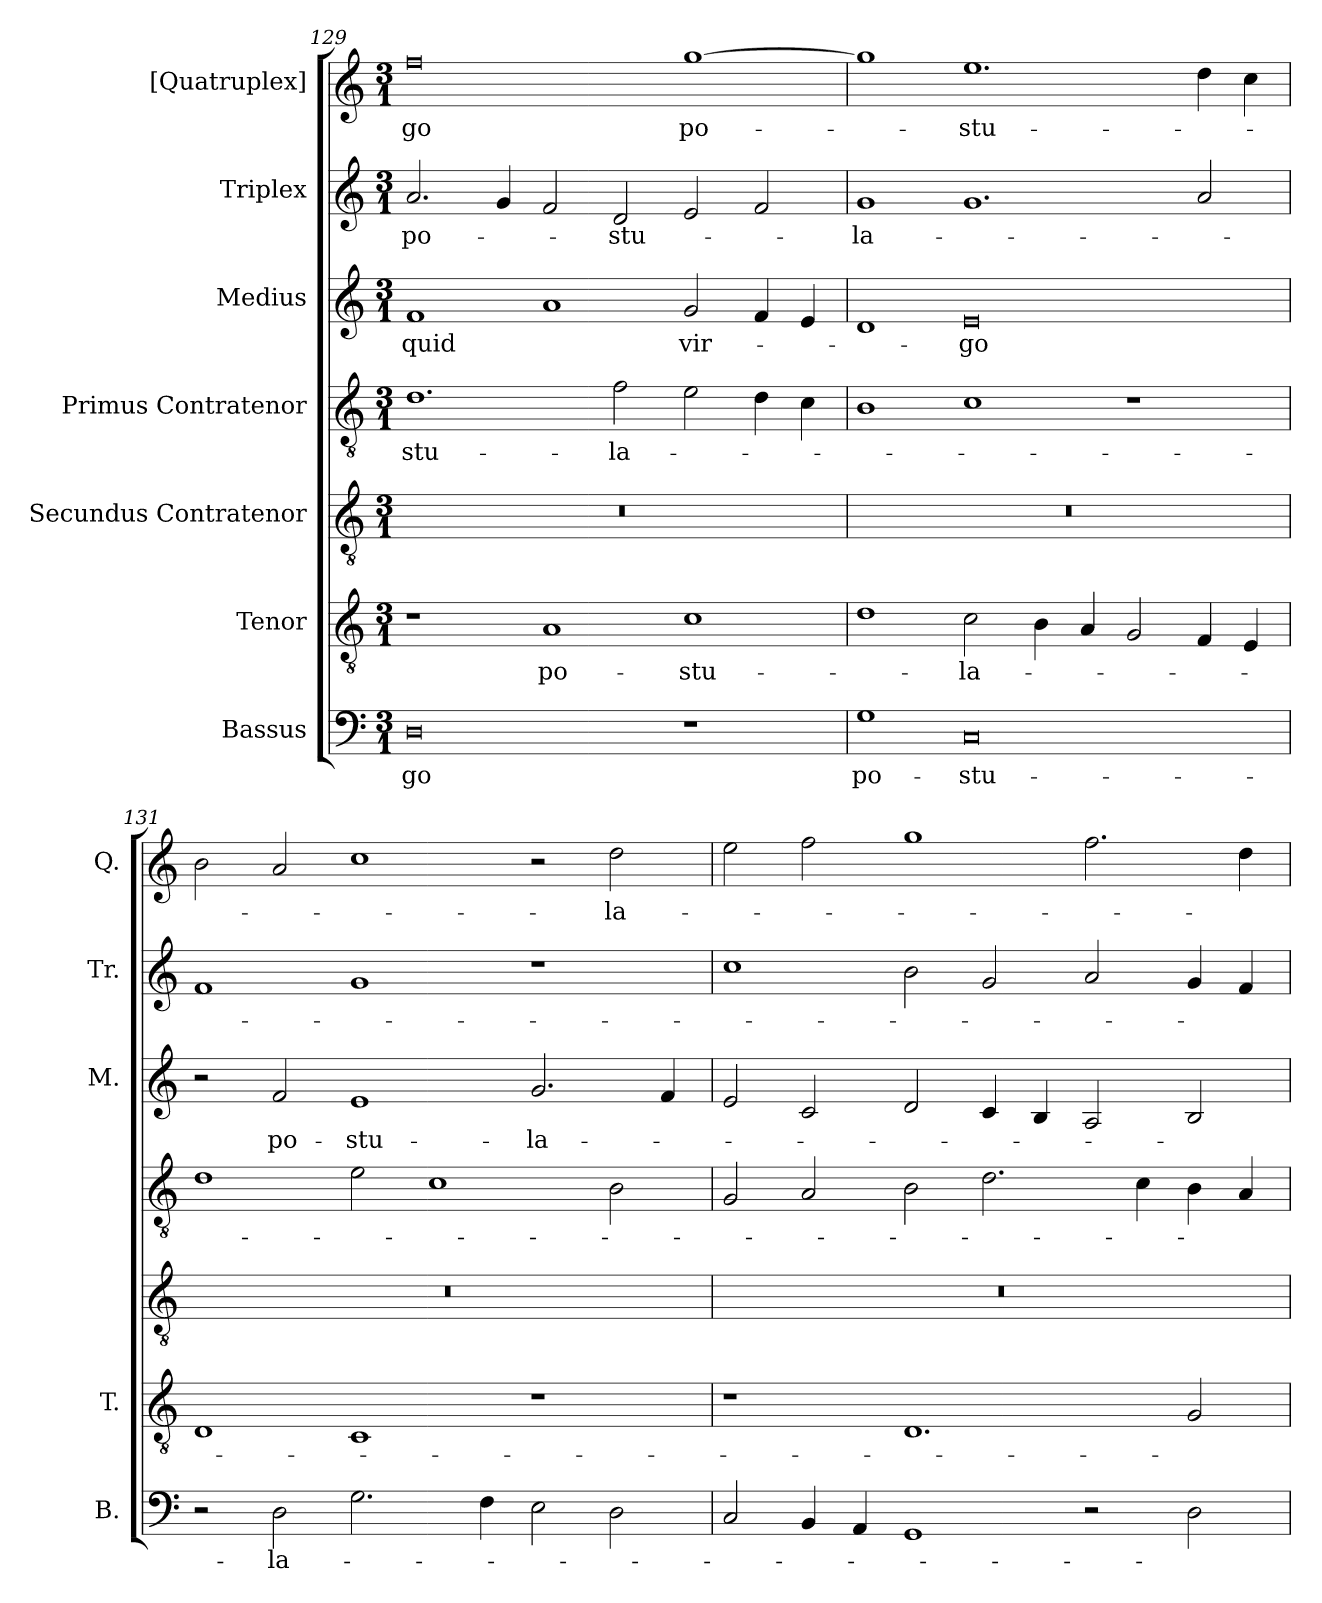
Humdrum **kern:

**kern	**text	**kern	**text	**kern	**kern	**text	**kern	**text	**kern	**text	**kern	**text
*part7	*part7	*part6	*part6	*part5	*part4	*part4	*part3	*part3	*part2	*part2	*part1	*part1
*staff7	*staff7	*staff6	*staff6	*staff5	*staff4	*staff4	*staff3	*staff3	*staff2	*staff2	*staff1	*staff1
*I"Bassus	*	*I"Tenor	*	*I"Secundus Contratenor	*I"Primus Contratenor	*	*I"Medius	*	*I"Triplex	*	*I"[Quatruplex]	*
*I'B.	*	*I'T.	*	*	*	*	*I'M.	*	*I'Tr.	*	*I'Q.	*
!!LO:LB:g=z
*clefF4	*	*clefGv2	*	*clefGv2	*clefGv2	*	*clefG2	*	*clefG2	*	*clefG2	*
*	*	*ITrd7c12	*	*ITrd7c12	*ITrd7c12	*	*	*	*	*	*	*
*k[]	*	*k[]	*	*k[]	*k[]	*	*k[]	*	*k[]	*	*k[]	*
*C:	*	*C:	*	*C:	*C:	*	*C:	*	*C:	*	*C:	*
*M3/1	*	*M3/1	*	*M3/1	*M3/1	*	*M3/1	*	*M3/1	*	*M3/1	*
=129	=129	=129	=129	=129	=129	=129	=129	=129	=129	=129	=129	=129
!	!LO:LY:b:color=#000000	!	!	!LO:N:vis=1	!	!	!	!	!	!	!	!
!	!	!	!	!	!	!LO:LY:b:color=#000000	!	!	!	!	!	!
!	!	!	!	!	!	!	!	!LO:LY:b:color=#000000	!	!	!	!
!	!	!	!	!	!	!	!	!	!	!LO:LY:b:color=#000000	!	!
!	!	!	!	!	!	!	!	!	!	!	!	!LO:LY:b:color=#000000
0Di	-go	1r	.	0.r	1.Di	-stu-	1fi	-quid	2.ai/	po-	0ffi	-go
.	.	.	.	.	.	.	.	.	4gi/	.	.	.
!	!	!	!LO:LY:b:color=#000000	!	!	!	!	!	!	!	!	!
.	.	1AAi	po-	.	.	.	1ai	.	2fi/	.	.	.
!	!	!	!	!	!	!LO:LY:b:color=#000000	!	!	!	!	!	!
!	!	!	!	!	!	!	!	!	!	!LO:LY:b:color=#000000	!	!
.	.	.	.	.	2Fi\	-la-	.	.	2di/	-stu-	.	.
!	!	!	!LO:LY:b:color=#000000	!	!	!	!	!	!	!	!	!
!	!	!	!	!	!	!	!	!LO:LY:b:color=#000000	!	!	!	!
!	!	!	!	!	!	!	!	!	!	!	!	!LO:LY:b:color=#000000
1r	.	1Ci	-stu-	.	2Ei\	.	2gi/	vir-	2ei/	.	[>1ggi	po-
.	.	.	.	.	4Di\	.	4fi/	.	2fi/	.	.	.
.	.	.	.	.	4Ci\	.	4ei/	.	.	.	.	.
=130	=130	=130	=130	=130	=130	=130	=130	=130	=130	=130	=130	=130
!	!LO:LY:b:color=#000000	!	!	!LO:N:vis=1	!	!	!	!	!	!	!	!
!	!	!	!	!	!	!	!	!	!	!LO:LY:b:color=#000000	!	!
1Gi	po-	1Di	.	0.r	1BBi	.	1di	.	1gi	-la-	1ggi]	.
!	!LO:LY:b:color=#000000	!	!	!	!	!	!	!	!	!	!	!
!	!	!	!LO:LY:b:color=#000000	!	!	!	!	!	!	!	!	!
!	!	!	!	!	!	!	!	!LO:LY:b:color=#000000	!	!	!	!
!	!	!	!	!	!	!	!	!	!	!	!	!LO:LY:b:color=#000000
0Ci	-stu-	2Ci\	-la-	.	1Ci	.	0ei	-go	1.gi	.	1.eei	-stu-
.	.	4BBi\	.	.	.	.	.	.	.	.	.	.
.	.	4AAi/	.	.	.	.	.	.	.	.	.	.
.	.	2GGi/	.	.	1r	.	.	.	.	.	.	.
.	.	4FFi/	.	.	.	.	.	.	2ai/	.	4ddi\	.
.	.	4EEi/	.	.	.	.	.	.	.	.	4cci\	.
=131	=131	=131	=131	=131	=131	=131	=131	=131	=131	=131	=131	=131
!	!	!	!	!LO:N:vis=1	!	!	!	!	!	!	!	!
2r	.	1DDi	.	0.r	1Di	.	2r	.	1fi	.	2bi\	.
!	!LO:LY:b:color=#000000	!	!	!	!	!	!	!	!	!	!	!
!	!	!	!	!	!	!	!	!LO:LY:b:color=#000000	!	!	!	!
2Di\	-la-	.	.	.	.	.	2fi/	po-	.	.	2ai/	.
!	!	!	!	!	!	!	!	!LO:LY:b:color=#000000	!	!	!	!
2.Gi\	.	1CCi	.	.	2Ei\	.	1ei	-stu-	1gi	.	1cci	.
.	.	.	.	.	1Ci	.	.	.	.	.	.	.
4Fi\	.	.	.	.	.	.	.	.	.	.	.	.
!	!	!	!	!	!	!	!	!LO:LY:b:color=#000000	!	!	!	!
2Ei\	.	1r	.	.	.	.	2.gi/	-la-	1r	.	2r	.
!	!	!	!	!	!	!	!	!	!	!	!	!LO:LY:b:color=#000000
2Di\	.	.	.	.	2BBi\	.	.	.	.	.	2ddi\	-la-
.	.	.	.	.	.	.	4fi/	.	.	.	.	.
!!LO:PB:g=z
=132	=132	=132	=132	=132	=132	=132	=132	=132	=132	=132	=132	=132
!	!	!	!	!LO:N:vis=1	!	!	!	!	!	!	!	!
2Ci/	.	1r	.	0.r	2GGi/	.	2ei/	.	1cci	.	2eei\	.
4BBi/	.	.	.	.	2AAi/	.	2ci/	.	.	.	2ffi\	.
4AAi/	.	.	.	.	.	.	.	.	.	.	.	.
1GGi	.	1.DDi	.	.	2BBi\	.	2di/	.	2bi\	.	1ggi	.
.	.	.	.	.	2.Di\	.	4ci/	.	2gi/	.	.	.
.	.	.	.	.	.	.	4Bi/	.	.	.	.	.
2r	.	.	.	.	.	.	2Ai/	.	2ai/	.	2.ffi\	.
.	.	.	.	.	4Ci\	.	.	.	.	.	.	.
2Di\	.	2GGi/	.	.	4BBi\	.	2Bi/	.	4gi/	.	.	.
.	.	.	.	.	4AAi/	.	.	.	4fi/	.	4ddi\	.
=	=	=	=	=	=	=	=	=	=	=	=	=
*-	*-	*-	*-	*-	*-	*-	*-	*-	*-	*-	*-	*-
